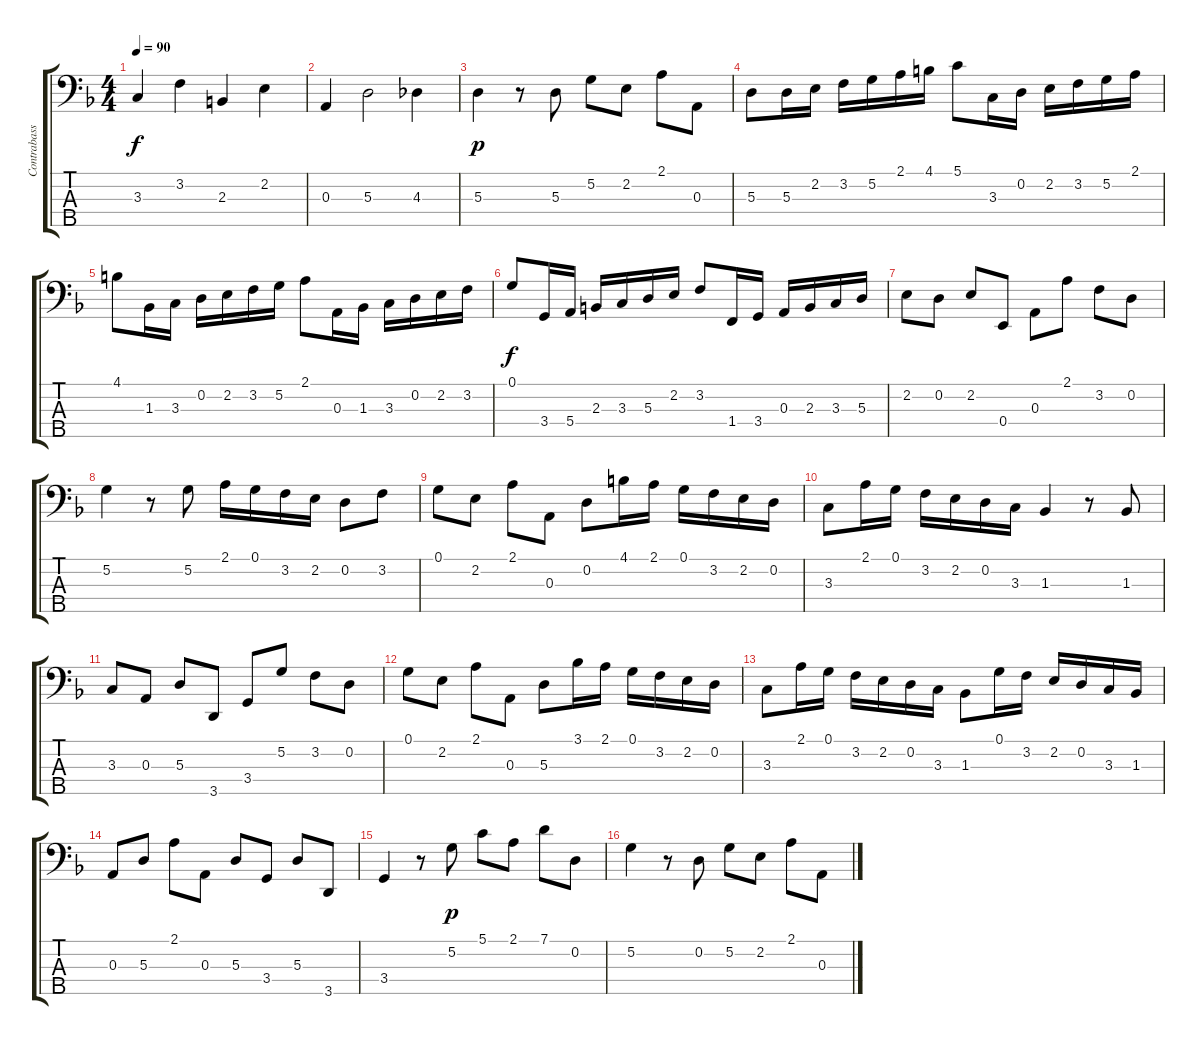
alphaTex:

\track ("Contrabass" "Contrabass") {instrument contrabass}
\staff {score tabs}
\tuning (G2 D2 A1 E1 B0) {hide}
\ts (4 4)
\tempo 90
\clef f4
\ks f
3.3.4{dy f} 3.2.4 2.3.4 2.2.4 |
0.3.4 5.3.2 4.3.4 |
5.3.4{dy p} r.8 5.3.8 5.2.8 2.2.8 2.1.8 0.3.8 |
5.3.8 5.3.16 2.2.16 3.2.16 5.2.16 2.1.16 4.1.16 5.1.8 3.3.16 0.2.16 2.2.16 3.2.16 5.2.16 2.1.16 |
4.1.8 1.3.16 3.3.16 0.2.16 2.2.16 3.2.16 5.2.16 2.1.8 0.3.16 1.3.16 3.3.16 0.2.16 2.2.16 3.2.16 |
0.1.8{dy f} 3.4.16 5.4.16 2.3.16 3.3.16 5.3.16 2.2.16 3.2.8 1.4.16 3.4.16 0.3.16 2.3.16 3.3.16 5.3.16 |
2.2.8 0.2.8 2.2.8 0.4.8 0.3.8 2.1.8 3.2.8 0.2.8 |
5.2.4 r.8 5.2.8 2.1.16 0.1.16 3.2.16 2.2.16 0.2.8 3.2.8 |
0.1.8 2.2.8 2.1.8 0.3.8 0.2.8 4.1.16 2.1.16 0.1.16 3.2.16 2.2.16 0.2.16 |
3.3.8 2.1.16 0.1.16 3.2.16 2.2.16 0.2.16 3.3.16 1.3.4 r.8 1.3.8 |
3.3.8 0.3.8 5.3.8 3.5.8 3.4.8 5.2.8 3.2.8 0.2.8 |
0.1.8 2.2.8 2.1.8 0.3.8 5.3.8 3.1.16 2.1.16 0.1.16 3.2.16 2.2.16 0.2.16 |
3.3.8 2.1.16 0.1.16 3.2.16 2.2.16 0.2.16 3.3.16 1.3.8 0.1.16 3.2.16 2.2.16 0.2.16 3.3.16 1.3.16 |
0.3.8 5.3.8 2.1.8 0.3.8 5.3.8 3.4.8 5.3.8 3.5.8 |
3.4.4 r.8 5.2.8{dy p} 5.1.8 2.1.8 7.1.8 0.2.8 |
5.2.4 r.8 0.2.8 5.2.8 2.2.8 2.1.8 0.3.8
